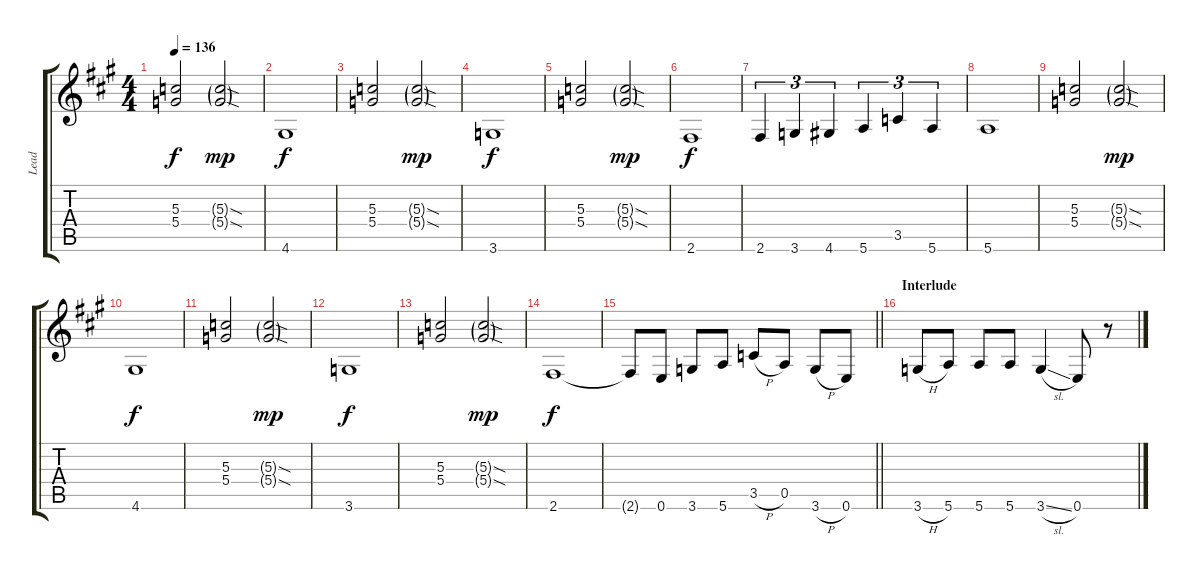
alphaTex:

\track ("Lead" "Lead") {instrument overdrivenguitar}
\staff {score tabs}
\tuning (E4 B3 G3 D3 A2 E2) {hide}
\ts (4 4)
\tempo 136
\clef g2
\ks a
(5.3 5.4).2{dy f} (5.3{sod g} 5.4{sod g}).2{dy mp} |
4.6.1{dy f} |
(5.3 5.4).2 (5.3{sod g} 5.4{sod g}).2{dy mp} |
3.6.1{dy f} |
(5.3 5.4).2 (5.3{sod g} 5.4{sod g}).2{dy mp} |
2.6.1{dy f} |
2.6.4{tu (3 2)} 3.6.4{tu (3 2)} 4.6.4{tu (3 2)} 5.6.4{tu (3 2)} 3.5.4{tu (3 2)} 5.6.4{tu (3 2)} |
5.6.1 |
(5.3 5.4).2 (5.3{sod g} 5.4{sod g}).2{dy mp} |
4.6.1{dy f} |
(5.3 5.4).2 (5.3{sod g} 5.4{sod g}).2{dy mp} |
3.6.1{dy f} |
(5.3 5.4).2 (5.3{sod g} 5.4{sod g}).2{dy mp} |
2.6.1{dy f} |
\barLineRight lightlight
2.6{t}.8 0.6.8 3.6.8 5.6.8 3.5{h}.8 0.5.8 3.6{h}.8 0.6.8 |
\section ("" "Interlude")
3.6{h}.8 5.6.8 5.6.8 5.6.8 3.6{sl}.4 0.6.8 r.8
